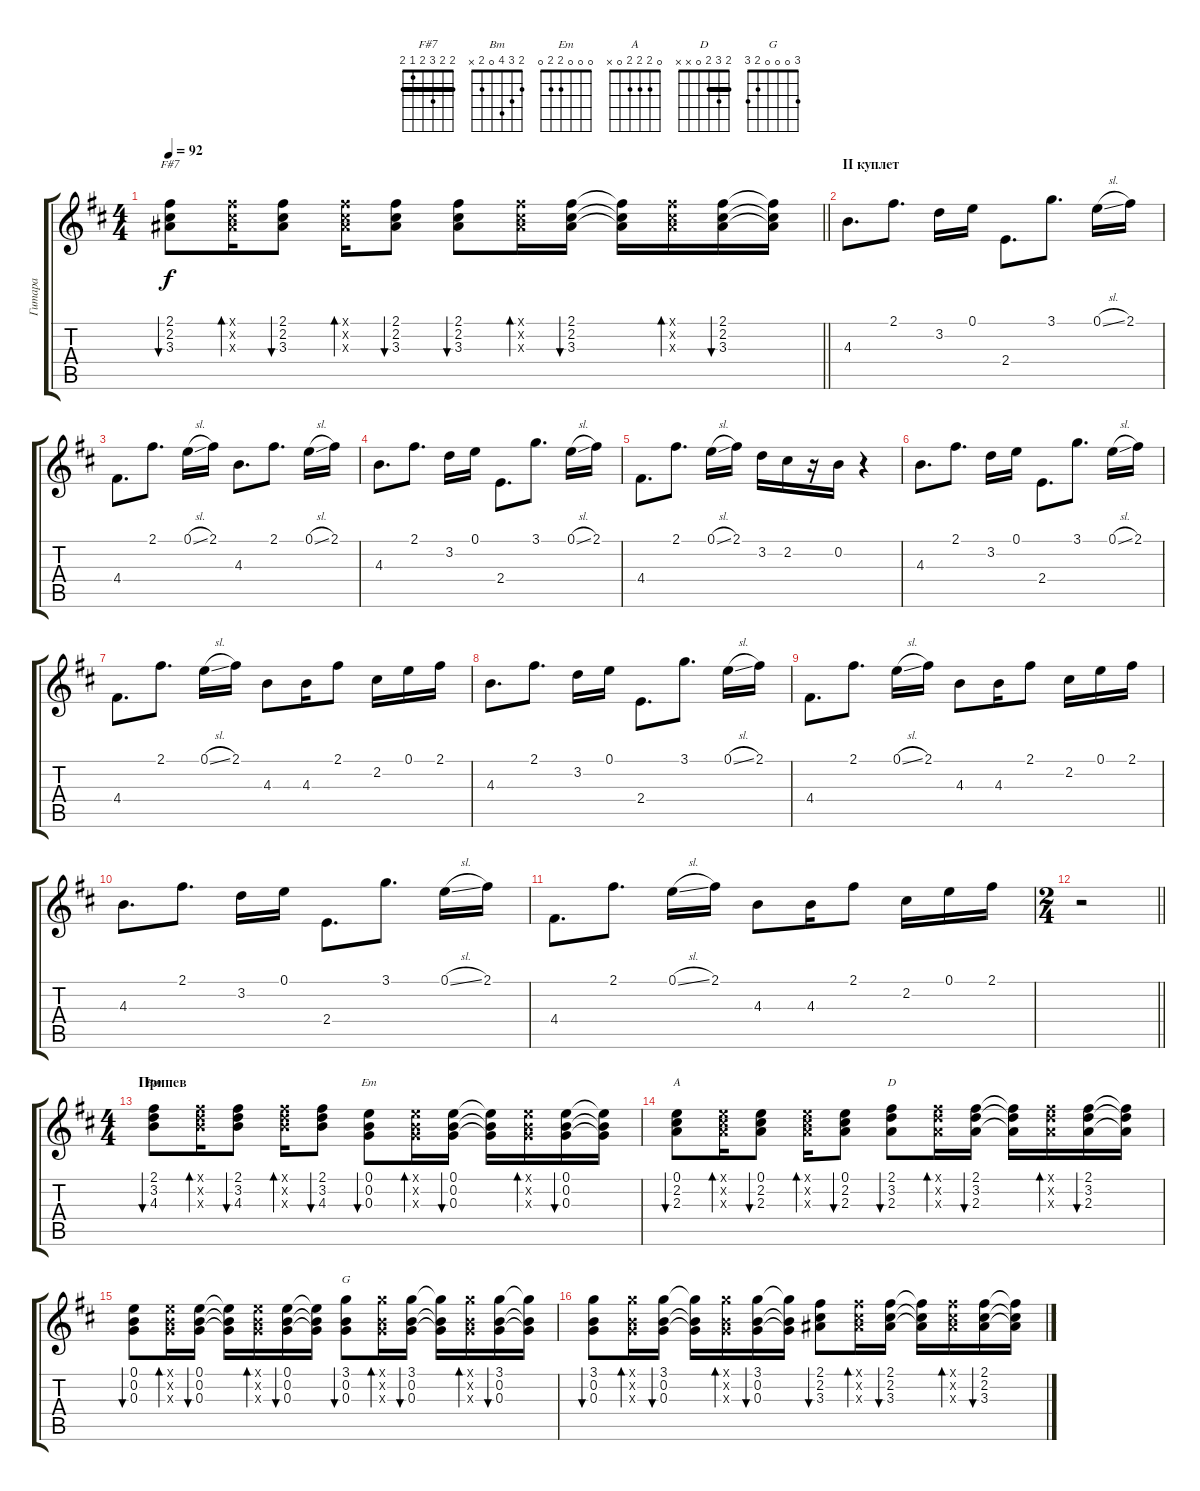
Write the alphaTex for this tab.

\track ("Гитара" "Гитара") {instrument acousticguitarsteel}
\staff {score tabs}
\tuning (E4 B3 G3 D3 A2 E2) {hide}
\chord ("F#7" 2 2 3 2 1 2) {barre 2}
\chord ("Bm" 2 3 4 0 2 x)
\chord ("Em" 0 0 0 2 2 0)
\chord ("A" 0 2 2 2 0 x)
\chord ("D" 2 3 2 0 x x) {barre 2}
\chord ("G" 3 0 0 0 2 3)
\ts (4 4)
\tempo 92
\clef g2
\barLineRight lightlight
\ks bminor
(2.1 2.2 3.3).8{bu 60 ch "F#7" dy f} (2.1{x} 2.2{x} 3.3{x}).16{bd 60} (2.1 2.2 3.3).8{bu 60} (2.1{x} 2.2{x} 3.3{x}).16{bd 60} (2.1 2.2 3.3).8{bu 30} (2.1 2.2 3.3).8{bu 60} (2.1{x} 2.2{x} 3.3{x}).16{bd 60} (2.1 2.2 3.3).16{bu 60} (2.1{t} 2.2{t} 3.3{t}).16 (2.1{x} 2.2{x} 3.3{x}).16{bd 60} (2.1 2.2 3.3).16{bu 60} (2.1{t} 2.2{t} 3.3{t}).16 |
\section ("" "II куплет")
4.3.8{d volume 9 instrument acousticguitarsteel} 2.1.8{d} 3.2.16 0.1.16 2.4.8{d} 3.1.8{d} 0.1{sl}.16 2.1.16 |
4.4.8{d} 2.1.8{d} 0.1{sl}.16 2.1.16 4.3.8{d} 2.1.8{d} 0.1{sl}.16 2.1.16 |
4.3.8{d} 2.1.8{d} 3.2.16 0.1.16 2.4.8{d} 3.1.8{d} 0.1{sl}.16 2.1.16 |
4.4.8{d} 2.1.8{d} 0.1{sl}.16 2.1.16 3.2.16 2.2.16 r.16 0.2.16 r.4 |
4.3.8{d} 2.1.8{d} 3.2.16 0.1.16 2.4.8{d} 3.1.8{d} 0.1{sl}.16 2.1.16 |
4.4.8{d} 2.1.8{d} 0.1{sl}.16 2.1.16 4.3.8 4.3.16 2.1.8 2.2.16 0.1.16 2.1.16 |
4.3.8{d} 2.1.8{d} 3.2.16 0.1.16 2.4.8{d} 3.1.8{d} 0.1{sl}.16 2.1.16 |
4.4.8{d} 2.1.8{d} 0.1{sl}.16 2.1.16 4.3.8 4.3.16 2.1.8 2.2.16 0.1.16 2.1.16 |
4.3.8{d} 2.1.8{d} 3.2.16 0.1.16 2.4.8{d} 3.1.8{d} 0.1{sl}.16 2.1.16 |
4.4.8{d} 2.1.8{d} 0.1{sl}.16 2.1.16 4.3.8 4.3.16 2.1.8 2.2.16 0.1.16 2.1.16 |
\ts (2 4)
\barLineRight lightlight
r.2 |
\ts (4 4)
\section ("" "Припев")
(2.1 3.2 4.3).8{bu 30 ch "Bm" volume 8} (2.1{x} 3.2{x} 4.3{x}).16{bd 60} (2.1 3.2 4.3).8{bu 60} (2.1{x} 3.2{x} 4.3{x}).16{bd 60} (2.1 3.2 4.3).8{bu 30} (0.1 0.2 0.3).8{bu 60 ch "Em"} (0.1{x} 0.2{x} 0.3{x}).16{bd 60} (0.1 0.2 0.3).16{bu 60} (0.1{t} 0.2{t} 0.3{t}).16 (0.1{x} 0.2{x} 0.3{x}).16{bd 60} (0.1 0.2 0.3).16{bu 60} (0.1{t} 0.2{t} 0.3{t}).16 |
(0.1 2.2 2.3).8{bu 60 ch "A"} (0.1{x} 2.2{x} 2.3{x}).16{bd 60} (0.1 2.2 2.3).8{bu 60} (0.1{x} 2.2{x} 2.3{x}).16{bd 60} (0.1 2.2 2.3).8{bu 30} (2.1 3.2 2.3).8{bu 60 ch "D"} (2.1{x} 3.2{x} 2.3{x}).16{bd 60} (2.1 3.2 2.3).16{bu 60} (2.1{t} 3.2{t} 2.3{t}).16 (2.1{x} 3.2{x} 2.3{x}).16{bd 60} (2.1 3.2 2.3).16{bu 60} (2.1{t} 3.2{t} 2.3{t}).16 |
(0.1 0.2 0.3).8{bu 60} (0.1{x} 0.2{x} 0.3{x}).16{bd 60} (0.1 0.2 0.3).16{bu 60} (0.1{t} 0.2{t} 0.3{t}).16 (0.1{x} 0.2{x} 0.3{x}).16{bd 60} (0.1 0.2 0.3).16{bu 60} (0.1{t} 0.2{t} 0.3{t}).16 (3.1 0.2 0.3).8{bu 60 ch "G"} (3.1{x} 0.2{x} 0.3{x}).16{bd 60} (3.1 0.2 0.3).16{bu 60} (3.1{t} 0.2{t} 0.3{t}).16 (3.1{x} 0.2{x} 0.3{x}).16{bd 60} (3.1 0.2 0.3).16{bu 60} (3.1{t} 0.2{t} 0.3{t}).16 |
(3.1 0.2 0.3).8{bu 60} (3.1{x} 0.2{x} 0.3{x}).16{bd 60} (3.1 0.2 0.3).16{bu 60} (3.1{t} 0.2{t} 0.3{t}).16 (3.1{x} 0.2{x} 0.3{x}).16{bd 60} (3.1 0.2 0.3).16{bu 60} (3.1{t} 0.2{t} 0.3{t}).16 (2.1 2.2 3.3).8{bu 60} (2.1{x} 2.2{x} 3.3{x}).16{bd 60} (2.1 2.2 3.3).16{bu 60} (2.1{t} 2.2{t} 3.3{t}).16 (2.1{x} 2.2{x} 3.3{x}).16{bd 60} (2.1 2.2 3.3).16{bu 60} (2.1{t} 2.2{t} 3.3{t}).16
